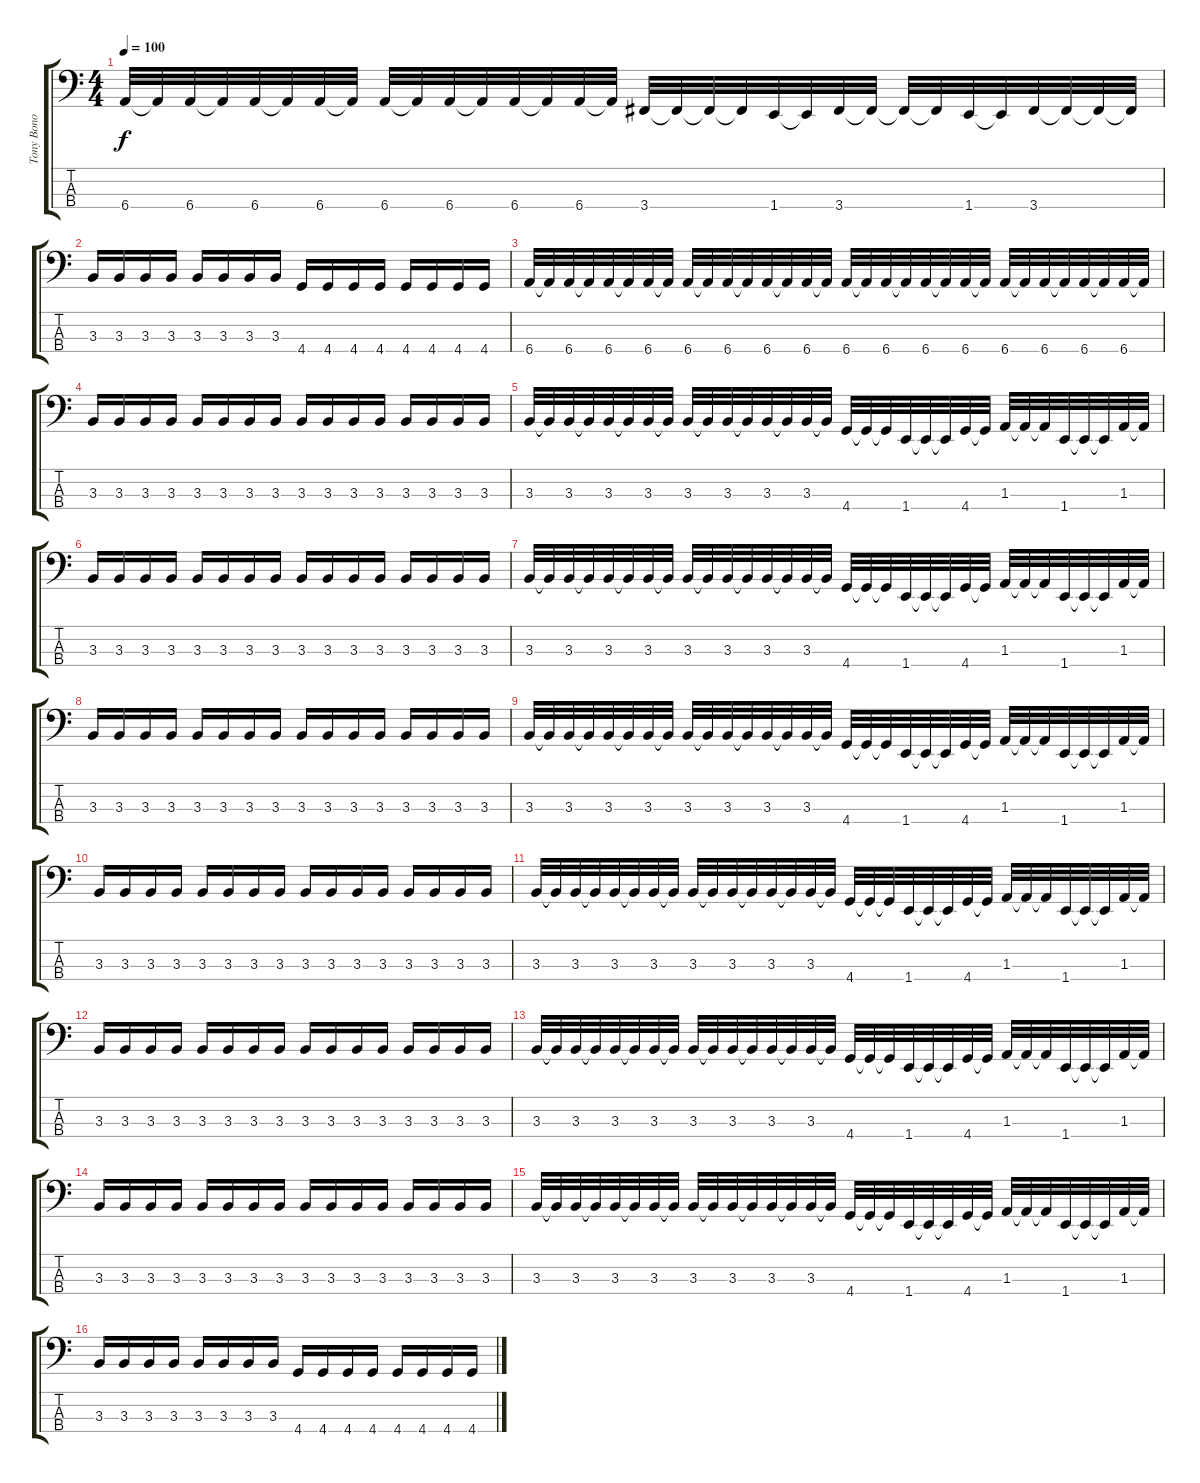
\track ("Tony Bono" "Tony Bono") {instrument electricbasspick}
\staff {score tabs}
\tuning (Gb2 Db2 Ab1 Eb1) {hide}
\ts (4 4)
\tempo 100
\clef f4
\ks c
6.4.32{dy f} 6.4{t}.32 6.4.32 6.4{t}.32 6.4.32 6.4{t}.32 6.4.32 6.4{t}.32 6.4.32 6.4{t}.32 6.4.32 6.4{t}.32 6.4.32 6.4{t}.32 6.4.32 6.4{t}.32 3.4.32 3.4{t}.32 3.4{t}.32 3.4{t}.32 1.4.32 1.4{t}.32 3.4.32 3.4{t}.32 3.4{t}.32 3.4{t}.32 1.4.32 1.4{t}.32 3.4.32 3.4{t}.32 3.4{t}.32 3.4{t}.32 |
3.3.16 3.3.16 3.3.16 3.3.16 3.3.16 3.3.16 3.3.16 3.3.16 4.4.16 4.4.16 4.4.16 4.4.16 4.4.16 4.4.16 4.4.16 4.4.16 |
6.4.32 6.4{t}.32 6.4.32 6.4{t}.32 6.4.32 6.4{t}.32 6.4.32 6.4{t}.32 6.4.32 6.4{t}.32 6.4.32 6.4{t}.32 6.4.32 6.4{t}.32 6.4.32 6.4{t}.32 6.4.32 6.4{t}.32 6.4.32 6.4{t}.32 6.4.32 6.4{t}.32 6.4.32 6.4{t}.32 6.4.32 6.4{t}.32 6.4.32 6.4{t}.32 6.4.32 6.4{t}.32 6.4.32 6.4{t}.32 |
3.3.16 3.3.16 3.3.16 3.3.16 3.3.16 3.3.16 3.3.16 3.3.16 3.3.16 3.3.16 3.3.16 3.3.16 3.3.16 3.3.16 3.3.16 3.3.16 |
3.3.32 3.3{t}.32 3.3.32 3.3{t}.32 3.3.32 3.3{t}.32 3.3.32 3.3{t}.32 3.3.32 3.3{t}.32 3.3.32 3.3{t}.32 3.3.32 3.3{t}.32 3.3.32 3.3{t}.32 4.4.32 4.4{t}.32 4.4{t}.32 1.4.32 1.4{t}.32 1.4{t}.32 4.4.32 4.4{t}.32 1.3.32 1.3{t}.32 1.3{t}.32 1.4.32 1.4{t}.32 1.4{t}.32 1.3.32 1.3{t}.32 |
3.3.16 3.3.16 3.3.16 3.3.16 3.3.16 3.3.16 3.3.16 3.3.16 3.3.16 3.3.16 3.3.16 3.3.16 3.3.16 3.3.16 3.3.16 3.3.16 |
3.3.32 3.3{t}.32 3.3.32 3.3{t}.32 3.3.32 3.3{t}.32 3.3.32 3.3{t}.32 3.3.32 3.3{t}.32 3.3.32 3.3{t}.32 3.3.32 3.3{t}.32 3.3.32 3.3{t}.32 4.4.32 4.4{t}.32 4.4{t}.32 1.4.32 1.4{t}.32 1.4{t}.32 4.4.32 4.4{t}.32 1.3.32 1.3{t}.32 1.3{t}.32 1.4.32 1.4{t}.32 1.4{t}.32 1.3.32 1.3{t}.32 |
3.3.16 3.3.16 3.3.16 3.3.16 3.3.16 3.3.16 3.3.16 3.3.16 3.3.16 3.3.16 3.3.16 3.3.16 3.3.16 3.3.16 3.3.16 3.3.16 |
3.3.32 3.3{t}.32 3.3.32 3.3{t}.32 3.3.32 3.3{t}.32 3.3.32 3.3{t}.32 3.3.32 3.3{t}.32 3.3.32 3.3{t}.32 3.3.32 3.3{t}.32 3.3.32 3.3{t}.32 4.4.32 4.4{t}.32 4.4{t}.32 1.4.32 1.4{t}.32 1.4{t}.32 4.4.32 4.4{t}.32 1.3.32 1.3{t}.32 1.3{t}.32 1.4.32 1.4{t}.32 1.4{t}.32 1.3.32 1.3{t}.32 |
3.3.16 3.3.16 3.3.16 3.3.16 3.3.16 3.3.16 3.3.16 3.3.16 3.3.16 3.3.16 3.3.16 3.3.16 3.3.16 3.3.16 3.3.16 3.3.16 |
3.3.32 3.3{t}.32 3.3.32 3.3{t}.32 3.3.32 3.3{t}.32 3.3.32 3.3{t}.32 3.3.32 3.3{t}.32 3.3.32 3.3{t}.32 3.3.32 3.3{t}.32 3.3.32 3.3{t}.32 4.4.32 4.4{t}.32 4.4{t}.32 1.4.32 1.4{t}.32 1.4{t}.32 4.4.32 4.4{t}.32 1.3.32 1.3{t}.32 1.3{t}.32 1.4.32 1.4{t}.32 1.4{t}.32 1.3.32 1.3{t}.32 |
3.3.16 3.3.16 3.3.16 3.3.16 3.3.16 3.3.16 3.3.16 3.3.16 3.3.16 3.3.16 3.3.16 3.3.16 3.3.16 3.3.16 3.3.16 3.3.16 |
3.3.32 3.3{t}.32 3.3.32 3.3{t}.32 3.3.32 3.3{t}.32 3.3.32 3.3{t}.32 3.3.32 3.3{t}.32 3.3.32 3.3{t}.32 3.3.32 3.3{t}.32 3.3.32 3.3{t}.32 4.4.32 4.4{t}.32 4.4{t}.32 1.4.32 1.4{t}.32 1.4{t}.32 4.4.32 4.4{t}.32 1.3.32 1.3{t}.32 1.3{t}.32 1.4.32 1.4{t}.32 1.4{t}.32 1.3.32 1.3{t}.32 |
3.3.16 3.3.16 3.3.16 3.3.16 3.3.16 3.3.16 3.3.16 3.3.16 3.3.16 3.3.16 3.3.16 3.3.16 3.3.16 3.3.16 3.3.16 3.3.16 |
3.3.32 3.3{t}.32 3.3.32 3.3{t}.32 3.3.32 3.3{t}.32 3.3.32 3.3{t}.32 3.3.32 3.3{t}.32 3.3.32 3.3{t}.32 3.3.32 3.3{t}.32 3.3.32 3.3{t}.32 4.4.32 4.4{t}.32 4.4{t}.32 1.4.32 1.4{t}.32 1.4{t}.32 4.4.32 4.4{t}.32 1.3.32 1.3{t}.32 1.3{t}.32 1.4.32 1.4{t}.32 1.4{t}.32 1.3.32 1.3{t}.32 |
3.3.16 3.3.16 3.3.16 3.3.16 3.3.16 3.3.16 3.3.16 3.3.16 4.4.16 4.4.16 4.4.16 4.4.16 4.4.16 4.4.16 4.4.16 4.4.16
